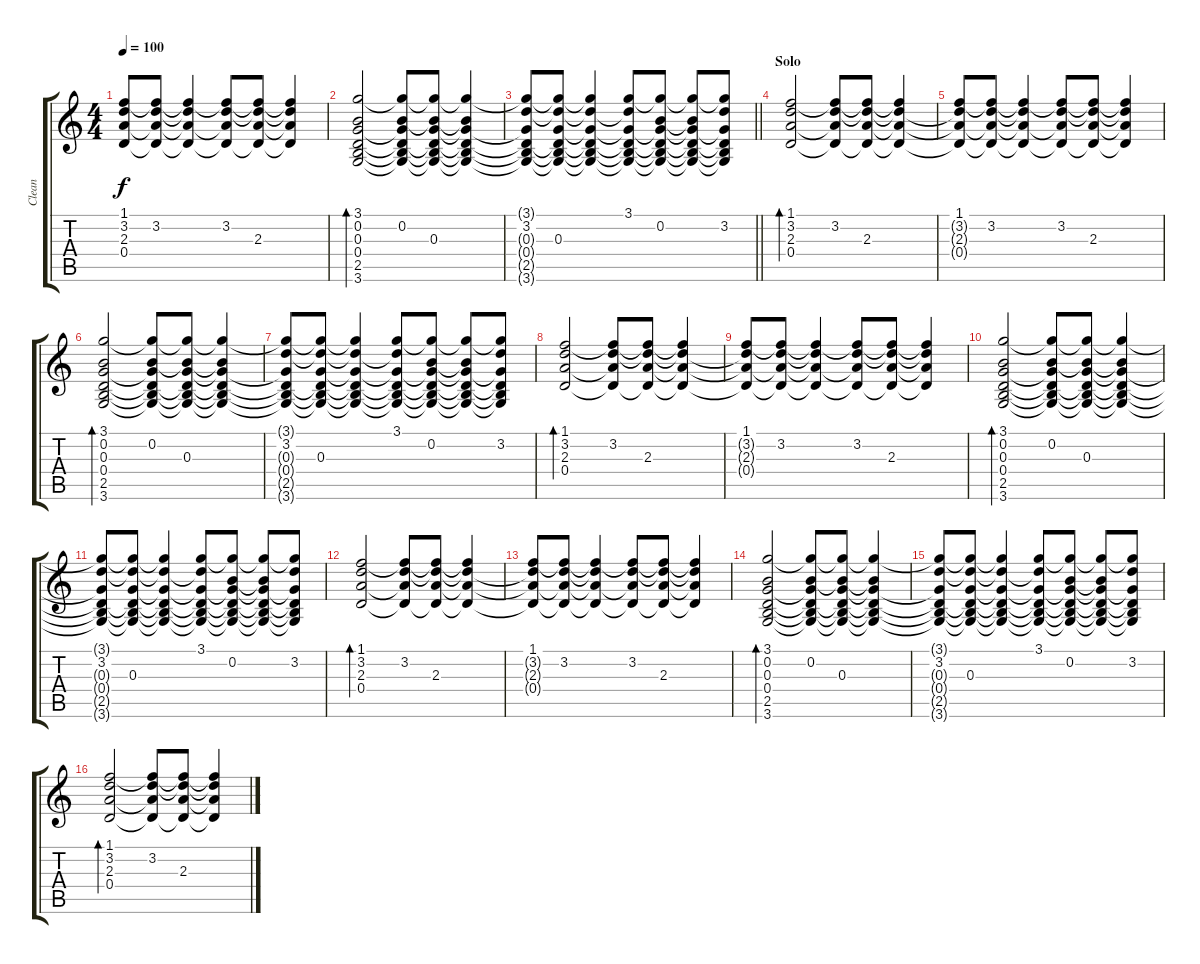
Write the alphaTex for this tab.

\track ("Clean" "Clean") {instrument electricguitarclean}
\staff {score tabs}
\tuning (E4 B3 G3 D3 A2 E2) {hide}
\ts (4 4)
\tempo 100
\clef g2
\ks c
(1.1 3.2{t} 2.3{t} 0.4{t}).8{dy f} (1.1{t} 3.2 2.3{t} 0.4{t}).8 (1.1{t} 3.2{t} 2.3{t} 0.4{t}).4 (1.1{t} 3.2 2.3{t} 0.4{t}).8 (1.1{t} 3.2{t} 2.3 0.4{t}).8 (1.1{t} 3.2{t} 2.3{t} 0.4{t}).4 |
(3.1 0.2 0.3 0.4 2.5 3.6).2{bd 240} (3.1{t} 0.2 0.3{t} 0.4{t} 2.5{t} 3.6{t}).8 (3.1{t} 0.2{t} 0.3 0.4{t} 2.5{t} 3.6{t}).8 (3.1{t} 0.2{t} 0.3{t} 0.4{t} 2.5{t} 3.6{t}).4 |
\barLineRight lightlight
(3.1{t} 3.2 0.3{t} 0.4{t} 2.5{t} 3.6{t}).8 (3.1{t} 3.2{t} 0.3 0.4{t} 2.5{t} 3.6{t}).8 (3.1{t} 3.2{t} 0.3{t} 0.4{t} 2.5{t} 3.6{t}).4 (3.1 3.2{t} 0.3{t} 0.4{t} 2.5{t} 3.6{t}).8 (3.1{t} 0.2 0.3{t} 0.4{t} 2.5{t} 3.6{t}).8 (3.1{t} 0.2{t} 0.3{t} 0.4{t} 2.5{t} 3.6{t}).8 (3.1{t} 3.2 0.3{t} 0.4{t} 2.5{t} 3.6{t}).8 |
\section ("" "Solo")
(1.1 3.2 2.3 0.4).2{bd 240} (1.1{t} 3.2 2.3{t} 0.4{t}).8 (1.1{t} 3.2{t} 2.3 0.4{t}).8 (1.1{t} 3.2{t} 2.3{t} 0.4{t}).4 |
(1.1 3.2{t} 2.3{t} 0.4{t}).8 (1.1{t} 3.2 2.3{t} 0.4{t}).8 (1.1{t} 3.2{t} 2.3{t} 0.4{t}).4 (1.1{t} 3.2 2.3{t} 0.4{t}).8 (1.1{t} 3.2{t} 2.3 0.4{t}).8 (1.1{t} 3.2{t} 2.3{t} 0.4{t}).4 |
(3.1 0.2 0.3 0.4 2.5 3.6).2{bd 240} (3.1{t} 0.2 0.3{t} 0.4{t} 2.5{t} 3.6{t}).8 (3.1{t} 0.2{t} 0.3 0.4{t} 2.5{t} 3.6{t}).8 (3.1{t} 0.2{t} 0.3{t} 0.4{t} 2.5{t} 3.6{t}).4 |
(3.1{t} 3.2 0.3{t} 0.4{t} 2.5{t} 3.6{t}).8 (3.1{t} 3.2{t} 0.3 0.4{t} 2.5{t} 3.6{t}).8 (3.1{t} 3.2{t} 0.3{t} 0.4{t} 2.5{t} 3.6{t}).4 (3.1 3.2{t} 0.3{t} 0.4{t} 2.5{t} 3.6{t}).8 (3.1{t} 0.2 0.3{t} 0.4{t} 2.5{t} 3.6{t}).8 (3.1{t} 0.2{t} 0.3{t} 0.4{t} 2.5{t} 3.6{t}).8 (3.1{t} 3.2 0.3{t} 0.4{t} 2.5{t} 3.6{t}).8 |
(1.1 3.2 2.3 0.4).2{bd 240} (1.1{t} 3.2 2.3{t} 0.4{t}).8 (1.1{t} 3.2{t} 2.3 0.4{t}).8 (1.1{t} 3.2{t} 2.3{t} 0.4{t}).4 |
(1.1 3.2{t} 2.3{t} 0.4{t}).8 (1.1{t} 3.2 2.3{t} 0.4{t}).8 (1.1{t} 3.2{t} 2.3{t} 0.4{t}).4 (1.1{t} 3.2 2.3{t} 0.4{t}).8 (1.1{t} 3.2{t} 2.3 0.4{t}).8 (1.1{t} 3.2{t} 2.3{t} 0.4{t}).4 |
(3.1 0.2 0.3 0.4 2.5 3.6).2{bd 240} (3.1{t} 0.2 0.3{t} 0.4{t} 2.5{t} 3.6{t}).8 (3.1{t} 0.2{t} 0.3 0.4{t} 2.5{t} 3.6{t}).8 (3.1{t} 0.2{t} 0.3{t} 0.4{t} 2.5{t} 3.6{t}).4 |
(3.1{t} 3.2 0.3{t} 0.4{t} 2.5{t} 3.6{t}).8 (3.1{t} 3.2{t} 0.3 0.4{t} 2.5{t} 3.6{t}).8 (3.1{t} 3.2{t} 0.3{t} 0.4{t} 2.5{t} 3.6{t}).4 (3.1 3.2{t} 0.3{t} 0.4{t} 2.5{t} 3.6{t}).8 (3.1{t} 0.2 0.3{t} 0.4{t} 2.5{t} 3.6{t}).8 (3.1{t} 0.2{t} 0.3{t} 0.4{t} 2.5{t} 3.6{t}).8 (3.1{t} 3.2 0.3{t} 0.4{t} 2.5{t} 3.6{t}).8 |
(1.1 3.2 2.3 0.4).2{bd 240} (1.1{t} 3.2 2.3{t} 0.4{t}).8 (1.1{t} 3.2{t} 2.3 0.4{t}).8 (1.1{t} 3.2{t} 2.3{t} 0.4{t}).4 |
(1.1 3.2{t} 2.3{t} 0.4{t}).8 (1.1{t} 3.2 2.3{t} 0.4{t}).8 (1.1{t} 3.2{t} 2.3{t} 0.4{t}).4 (1.1{t} 3.2 2.3{t} 0.4{t}).8 (1.1{t} 3.2{t} 2.3 0.4{t}).8 (1.1{t} 3.2{t} 2.3{t} 0.4{t}).4 |
(3.1 0.2 0.3 0.4 2.5 3.6).2{bd 240} (3.1{t} 0.2 0.3{t} 0.4{t} 2.5{t} 3.6{t}).8 (3.1{t} 0.2{t} 0.3 0.4{t} 2.5{t} 3.6{t}).8 (3.1{t} 0.2{t} 0.3{t} 0.4{t} 2.5{t} 3.6{t}).4 |
(3.1{t} 3.2 0.3{t} 0.4{t} 2.5{t} 3.6{t}).8 (3.1{t} 3.2{t} 0.3 0.4{t} 2.5{t} 3.6{t}).8 (3.1{t} 3.2{t} 0.3{t} 0.4{t} 2.5{t} 3.6{t}).4 (3.1 3.2{t} 0.3{t} 0.4{t} 2.5{t} 3.6{t}).8 (3.1{t} 0.2 0.3{t} 0.4{t} 2.5{t} 3.6{t}).8 (3.1{t} 0.2{t} 0.3{t} 0.4{t} 2.5{t} 3.6{t}).8 (3.1{t} 3.2 0.3{t} 0.4{t} 2.5{t} 3.6{t}).8 |
(1.1 3.2 2.3 0.4).2{bd 240} (1.1{t} 3.2 2.3{t} 0.4{t}).8 (1.1{t} 3.2{t} 2.3 0.4{t}).8 (1.1{t} 3.2{t} 2.3{t} 0.4{t}).4
